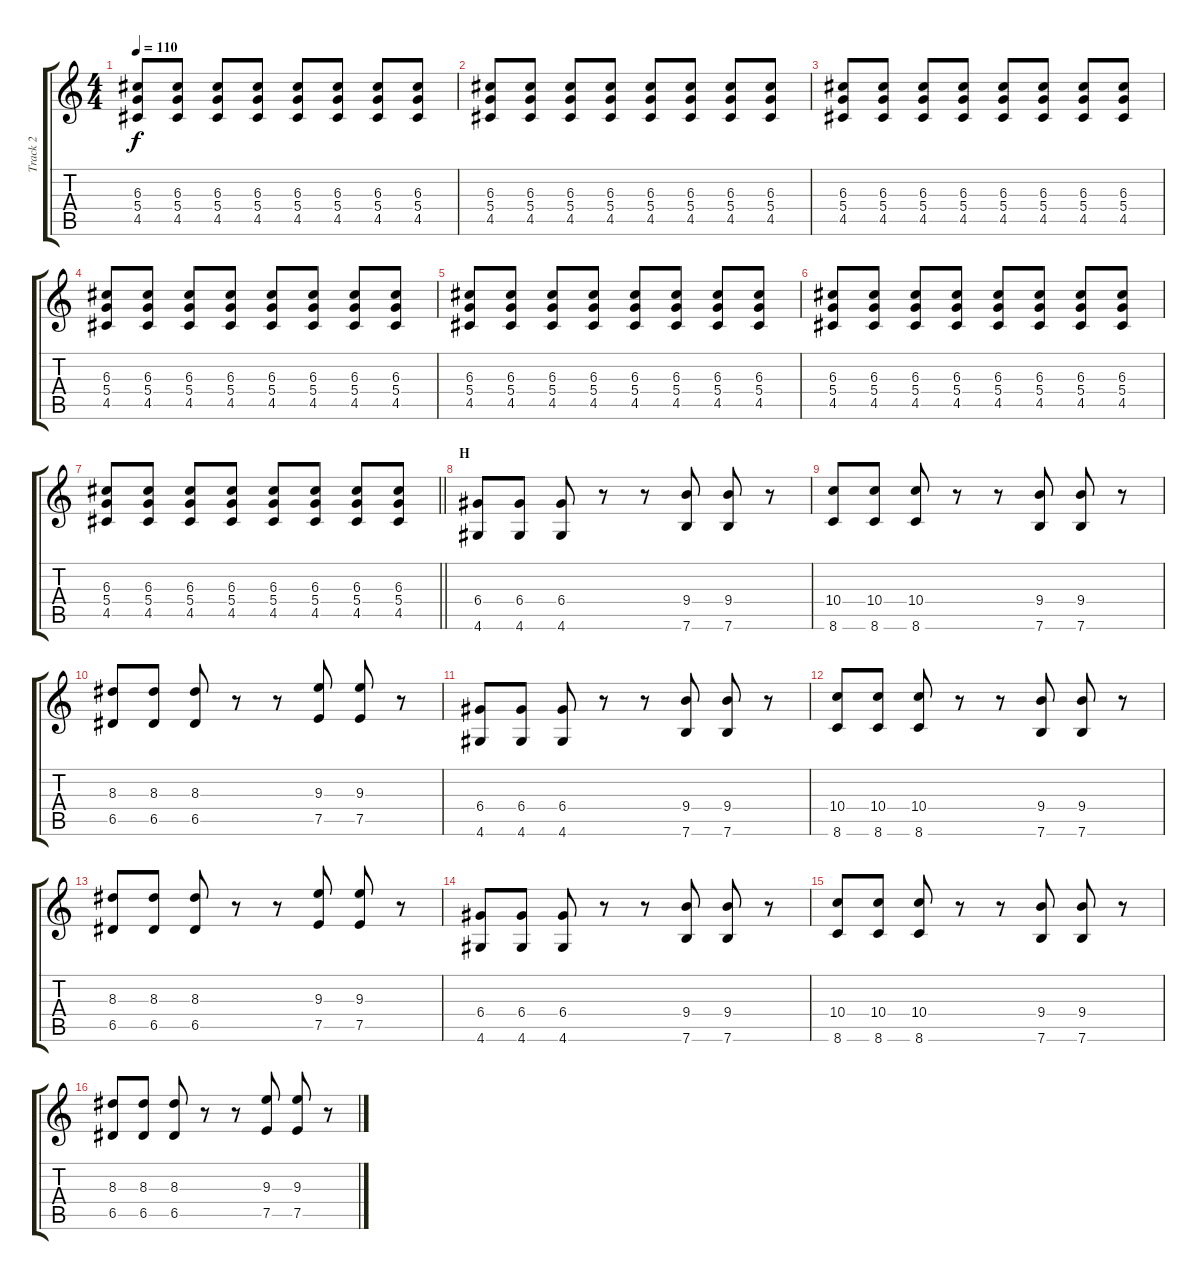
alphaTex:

\track ("Track 2" "Track 2") {instrument electricguitarjazz}
\staff {score tabs}
\tuning (E4 B3 G3 D3 A2 E2) {hide}
\ts (4 4)
\tempo 110
\clef g2
\ks c
(6.3 5.4 4.5).8{dy f} (6.3 5.4 4.5).8 (6.3 5.4 4.5).8 (6.3 5.4 4.5).8 (6.3 5.4 4.5).8 (6.3 5.4 4.5).8 (6.3 5.4 4.5).8 (6.3 5.4 4.5).8 |
(6.3 5.4 4.5).8 (6.3 5.4 4.5).8 (6.3 5.4 4.5).8 (6.3 5.4 4.5).8 (6.3 5.4 4.5).8 (6.3 5.4 4.5).8 (6.3 5.4 4.5).8 (6.3 5.4 4.5).8 |
(6.3 5.4 4.5).8 (6.3 5.4 4.5).8 (6.3 5.4 4.5).8 (6.3 5.4 4.5).8 (6.3 5.4 4.5).8 (6.3 5.4 4.5).8 (6.3 5.4 4.5).8 (6.3 5.4 4.5).8 |
(6.3 5.4 4.5).8 (6.3 5.4 4.5).8 (6.3 5.4 4.5).8 (6.3 5.4 4.5).8 (6.3 5.4 4.5).8 (6.3 5.4 4.5).8 (6.3 5.4 4.5).8 (6.3 5.4 4.5).8 |
(6.3 5.4 4.5).8 (6.3 5.4 4.5).8 (6.3 5.4 4.5).8 (6.3 5.4 4.5).8 (6.3 5.4 4.5).8 (6.3 5.4 4.5).8 (6.3 5.4 4.5).8 (6.3 5.4 4.5).8 |
(6.3 5.4 4.5).8 (6.3 5.4 4.5).8 (6.3 5.4 4.5).8 (6.3 5.4 4.5).8 (6.3 5.4 4.5).8 (6.3 5.4 4.5).8 (6.3 5.4 4.5).8 (6.3 5.4 4.5).8 |
\barLineRight lightlight
(6.3 5.4 4.5).8 (6.3 5.4 4.5).8 (6.3 5.4 4.5).8 (6.3 5.4 4.5).8 (6.3 5.4 4.5).8 (6.3 5.4 4.5).8 (6.3 5.4 4.5).8 (6.3 5.4 4.5).8 |
\section ("" "H")
(6.4 4.6).8 (6.4 4.6).8 (6.4 4.6).8 r.8 r.8 (9.4 7.6).8 (9.4 7.6).8 r.8 |
(10.4 8.6).8 (10.4 8.6).8 (10.4 8.6).8 r.8 r.8 (9.4 7.6).8 (9.4 7.6).8 r.8 |
(8.3 6.5).8 (8.3 6.5).8 (8.3 6.5).8 r.8 r.8 (9.3 7.5).8 (9.3 7.5).8 r.8 |
(6.4 4.6).8 (6.4 4.6).8 (6.4 4.6).8 r.8 r.8 (9.4 7.6).8 (9.4 7.6).8 r.8 |
(10.4 8.6).8 (10.4 8.6).8 (10.4 8.6).8 r.8 r.8 (9.4 7.6).8 (9.4 7.6).8 r.8 |
(8.3 6.5).8 (8.3 6.5).8 (8.3 6.5).8 r.8 r.8 (9.3 7.5).8 (9.3 7.5).8 r.8 |
(6.4 4.6).8 (6.4 4.6).8 (6.4 4.6).8 r.8 r.8 (9.4 7.6).8 (9.4 7.6).8 r.8 |
(10.4 8.6).8 (10.4 8.6).8 (10.4 8.6).8 r.8 r.8 (9.4 7.6).8 (9.4 7.6).8 r.8 |
(8.3 6.5).8 (8.3 6.5).8 (8.3 6.5).8 r.8 r.8 (9.3 7.5).8 (9.3 7.5).8 r.8
